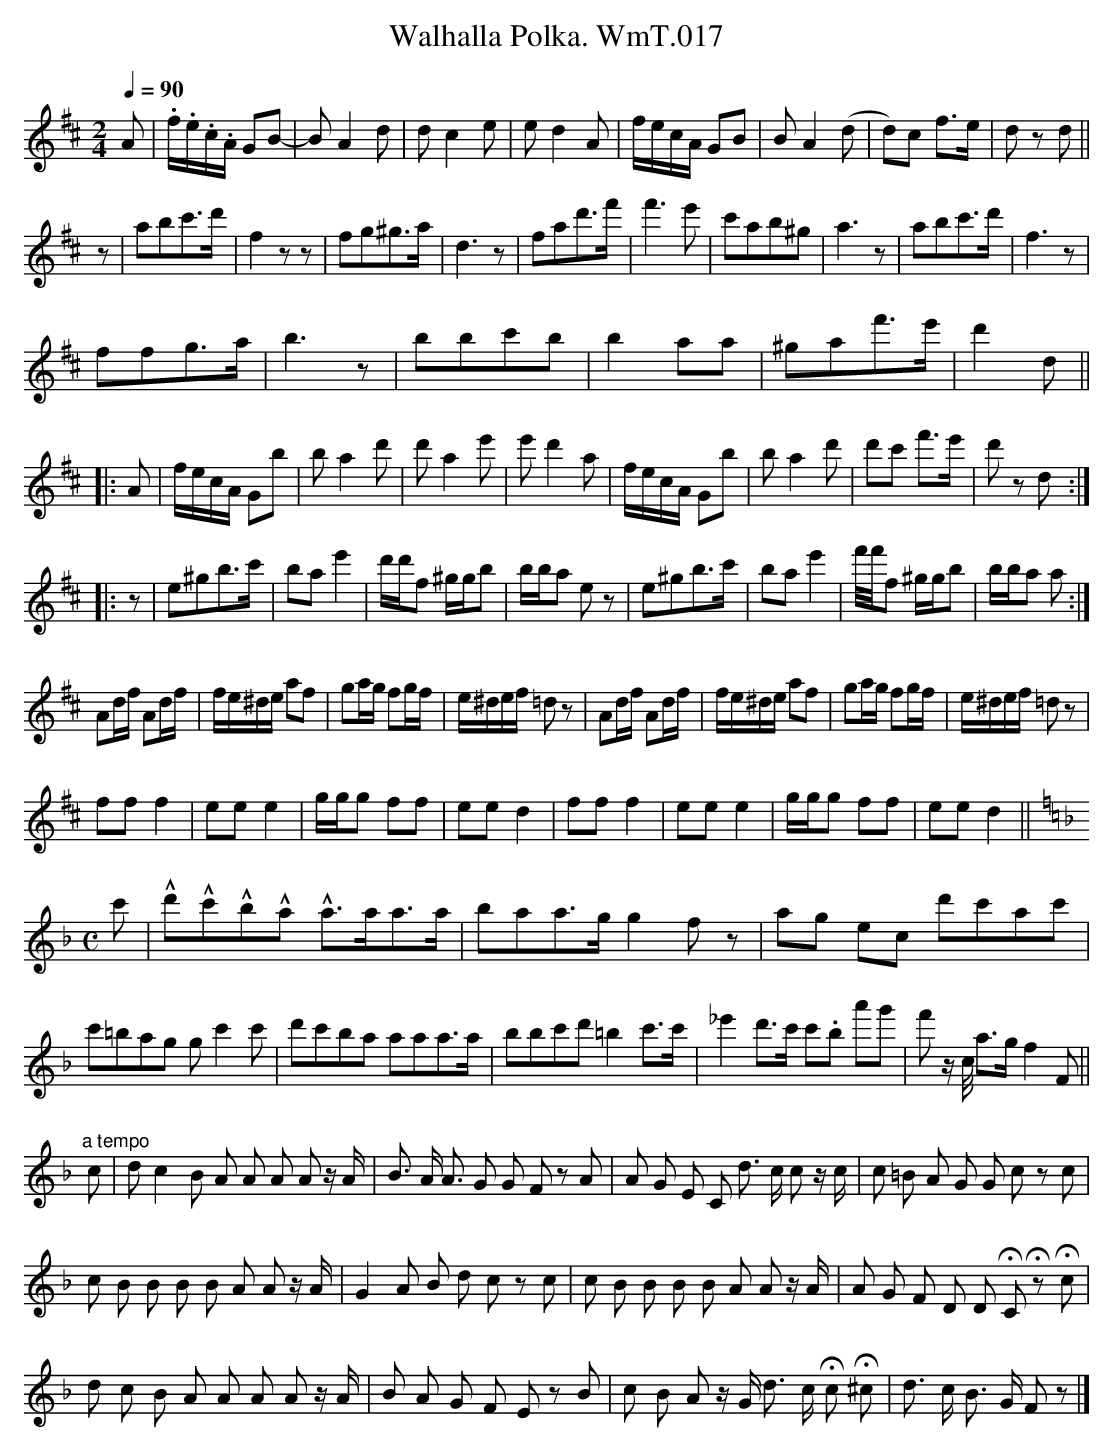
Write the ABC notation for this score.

X:1
T:Walhalla Polka. WmT.017
M:2/4
L:1/8
Q:1/4=90
K:D
A|.f/.e/.c/.A/ GB-|B A2 d|d c2 e|e d2A|f/e/c/A/ GB|B A2 (d|d)c f>e|d z d||
z|abc'>d'|f2 z z |fg^g>a|d3z|fad'>f'|f'3 e'|c'ab^g|a3 z|abc'>d'|f3 z |
ffg>a|b3 z|bbc'b|b2 aa|^gaf'>e'|d'2 d||
|:A|f/e/c/A/ Gb|ba2d'|d' a2 e'|e'd'2a|f/e/c/A/ Gb|b a2 d'|d'c' f'>e'| d' zd:|
|:z|e^gb>c'|ba e'2|d'/d'/f ^g/g/b|b/b/a e z|e^gb>c'|ba e'2|f'//f'//f ^g/g/b|b/b/a a:|
Ad/f/ Ad/f/|f/e/^d/e/ af|ga/g/ fg/f/|e/^d/e/f/ =dz|Ad/f/ Ad/f/|f/e/^d/e/ af|ga/g/ fg/f/|e/^d/e/f/ =dz|
ff f2|ee e2|g/g/g ff|ee d2|ff f2|ee e2|g/g/g ff|ee d2||
[K:F][M:C]c'|!marcato!d'!marcato!c'!marcato!b!marcato!a !marcato!a>aa>a|baa>g g2 fz|ag ec d'c'ac'|
c'=bag g c'2c'| d'c'ba aaa>a|bbc'd' =b2 c'>c'|_e'2d'>c' c'.b a'g'|f'z/ c// a>g f2 F||
"^a tempo"c|d  c2 B A A A A z/ A/|B3/2 A/ A3/2 G G Fz A|A G E C d3/2 c/ c z/c/|c =B A G G c z c |
c B B B B A A z/ A/ |G2 A B d c z c|c B B B B A A z/ A/|A  G F D D !fermata!C !fermata!z !fermata!c|
d c B A A A A z/A/|B A G F E z B|c B A z/ G/ d3/2 c/ !fermata!c !fermata!^c|d3/2 c/ B3/2 G/ F z|]
